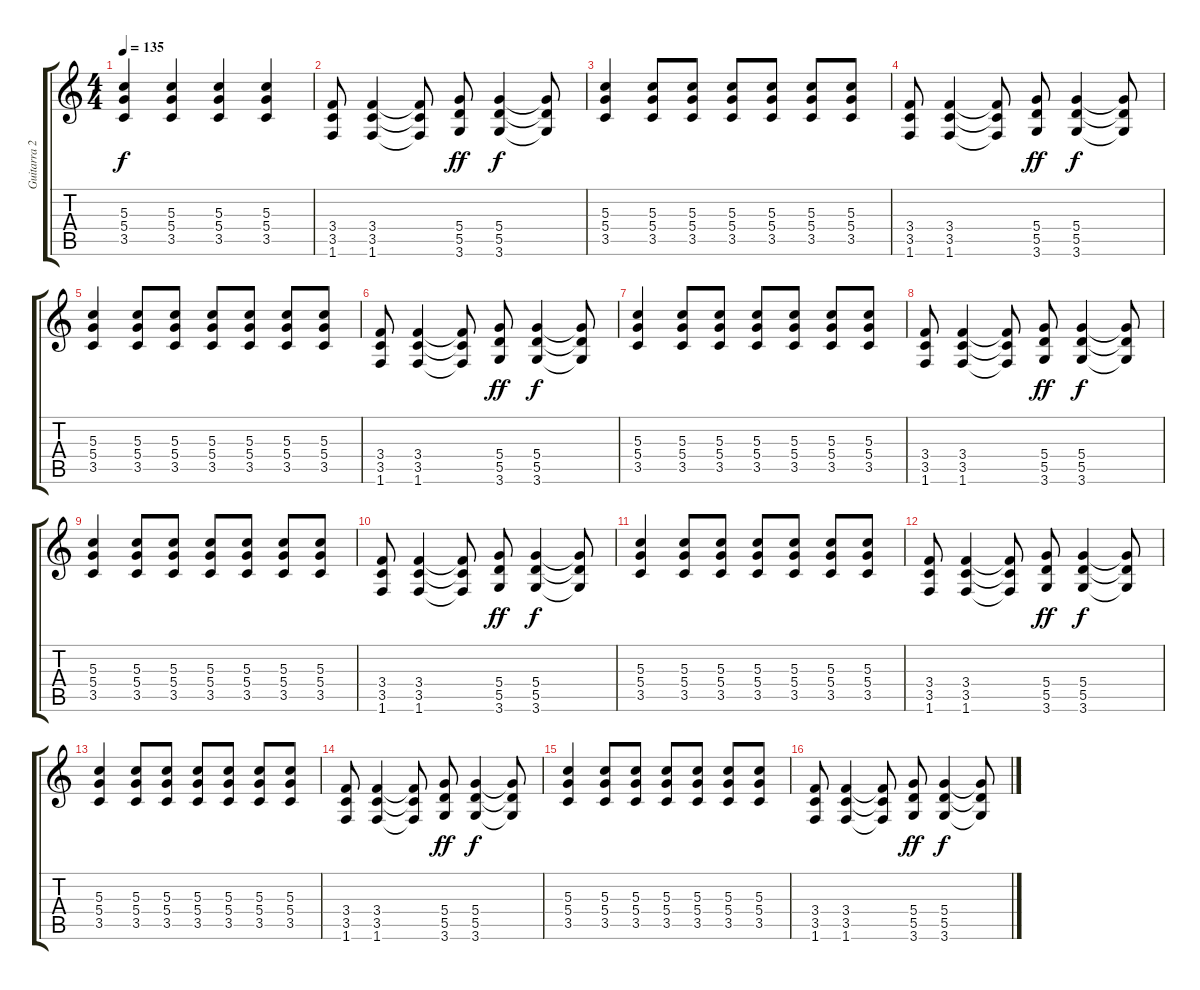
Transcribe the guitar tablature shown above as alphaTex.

\track ("Guitarra 2" "Guitarra 2") {instrument distortionguitar}
\staff {score tabs}
\tuning (E4 B3 G3 D3 A2 E2) {hide}
\ts (4 4)
\tempo 135
\clef g2
\ks c
(5.3 5.4 3.5).4{dy f} (5.3 5.4 3.5).4 (5.3 5.4 3.5).4 (5.3 5.4 3.5).4 |
(3.4 3.5 1.6).8 (3.4 3.5 1.6).4 (3.4{t} 3.5{t} 1.6{t}).8 (5.4 5.5 3.6).8{dy ff} (5.4 5.5 3.6).4{dy f} (5.4{t} 5.5{t} 3.6{t}).8 |
(5.3 5.4 3.5).4 (5.3 5.4 3.5).8 (5.3 5.4 3.5).8 (5.3 5.4 3.5).8 (5.3 5.4 3.5).8 (5.3 5.4 3.5).8 (5.3 5.4 3.5).8 |
(3.4 3.5 1.6).8 (3.4 3.5 1.6).4 (3.4{t} 3.5{t} 1.6{t}).8 (5.4 5.5 3.6).8{dy ff} (5.4 5.5 3.6).4{dy f} (5.4{t} 5.5{t} 3.6{t}).8 |
(5.3 5.4 3.5).4 (5.3 5.4 3.5).8 (5.3 5.4 3.5).8 (5.3 5.4 3.5).8 (5.3 5.4 3.5).8 (5.3 5.4 3.5).8 (5.3 5.4 3.5).8 |
(3.4 3.5 1.6).8 (3.4 3.5 1.6).4 (3.4{t} 3.5{t} 1.6{t}).8 (5.4 5.5 3.6).8{dy ff} (5.4 5.5 3.6).4{dy f} (5.4{t} 5.5{t} 3.6{t}).8 |
(5.3 5.4 3.5).4 (5.3 5.4 3.5).8 (5.3 5.4 3.5).8 (5.3 5.4 3.5).8 (5.3 5.4 3.5).8 (5.3 5.4 3.5).8 (5.3 5.4 3.5).8 |
(3.4 3.5 1.6).8 (3.4 3.5 1.6).4 (3.4{t} 3.5{t} 1.6{t}).8 (5.4 5.5 3.6).8{dy ff} (5.4 5.5 3.6).4{dy f} (5.4{t} 5.5{t} 3.6{t}).8 |
(5.3 5.4 3.5).4 (5.3 5.4 3.5).8 (5.3 5.4 3.5).8 (5.3 5.4 3.5).8 (5.3 5.4 3.5).8 (5.3 5.4 3.5).8 (5.3 5.4 3.5).8 |
(3.4 3.5 1.6).8 (3.4 3.5 1.6).4 (3.4{t} 3.5{t} 1.6{t}).8 (5.4 5.5 3.6).8{dy ff} (5.4 5.5 3.6).4{dy f} (5.4{t} 5.5{t} 3.6{t}).8 |
(5.3 5.4 3.5).4 (5.3 5.4 3.5).8 (5.3 5.4 3.5).8 (5.3 5.4 3.5).8 (5.3 5.4 3.5).8 (5.3 5.4 3.5).8 (5.3 5.4 3.5).8 |
(3.4 3.5 1.6).8 (3.4 3.5 1.6).4 (3.4{t} 3.5{t} 1.6{t}).8 (5.4 5.5 3.6).8{dy ff} (5.4 5.5 3.6).4{dy f} (5.4{t} 5.5{t} 3.6{t}).8 |
(5.3 5.4 3.5).4 (5.3 5.4 3.5).8 (5.3 5.4 3.5).8 (5.3 5.4 3.5).8 (5.3 5.4 3.5).8 (5.3 5.4 3.5).8 (5.3 5.4 3.5).8 |
(3.4 3.5 1.6).8 (3.4 3.5 1.6).4 (3.4{t} 3.5{t} 1.6{t}).8 (5.4 5.5 3.6).8{dy ff} (5.4 5.5 3.6).4{dy f} (5.4{t} 5.5{t} 3.6{t}).8 |
(5.3 5.4 3.5).4 (5.3 5.4 3.5).8 (5.3 5.4 3.5).8 (5.3 5.4 3.5).8 (5.3 5.4 3.5).8 (5.3 5.4 3.5).8 (5.3 5.4 3.5).8 |
(3.4 3.5 1.6).8 (3.4 3.5 1.6).4 (3.4{t} 3.5{t} 1.6{t}).8 (5.4 5.5 3.6).8{dy ff} (5.4 5.5 3.6).4{dy f} (5.4{t} 5.5{t} 3.6{t}).8
